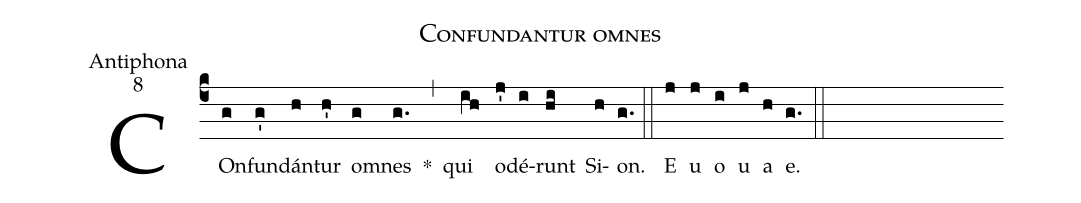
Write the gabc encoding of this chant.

name:Confundantur omnes;
office-part:Antiphona;
mode:8;
%%
(c4) COn(g)fun(g')dán(h)tur(h') o(g)mnes(g.) *(,) qui(ih) o(j')dé(i)runt(hi) Si(h)on.(g.) (::) <eu>E(j) u(j) o(i) u(j) a(h) e.</eu>(g.) (::)
